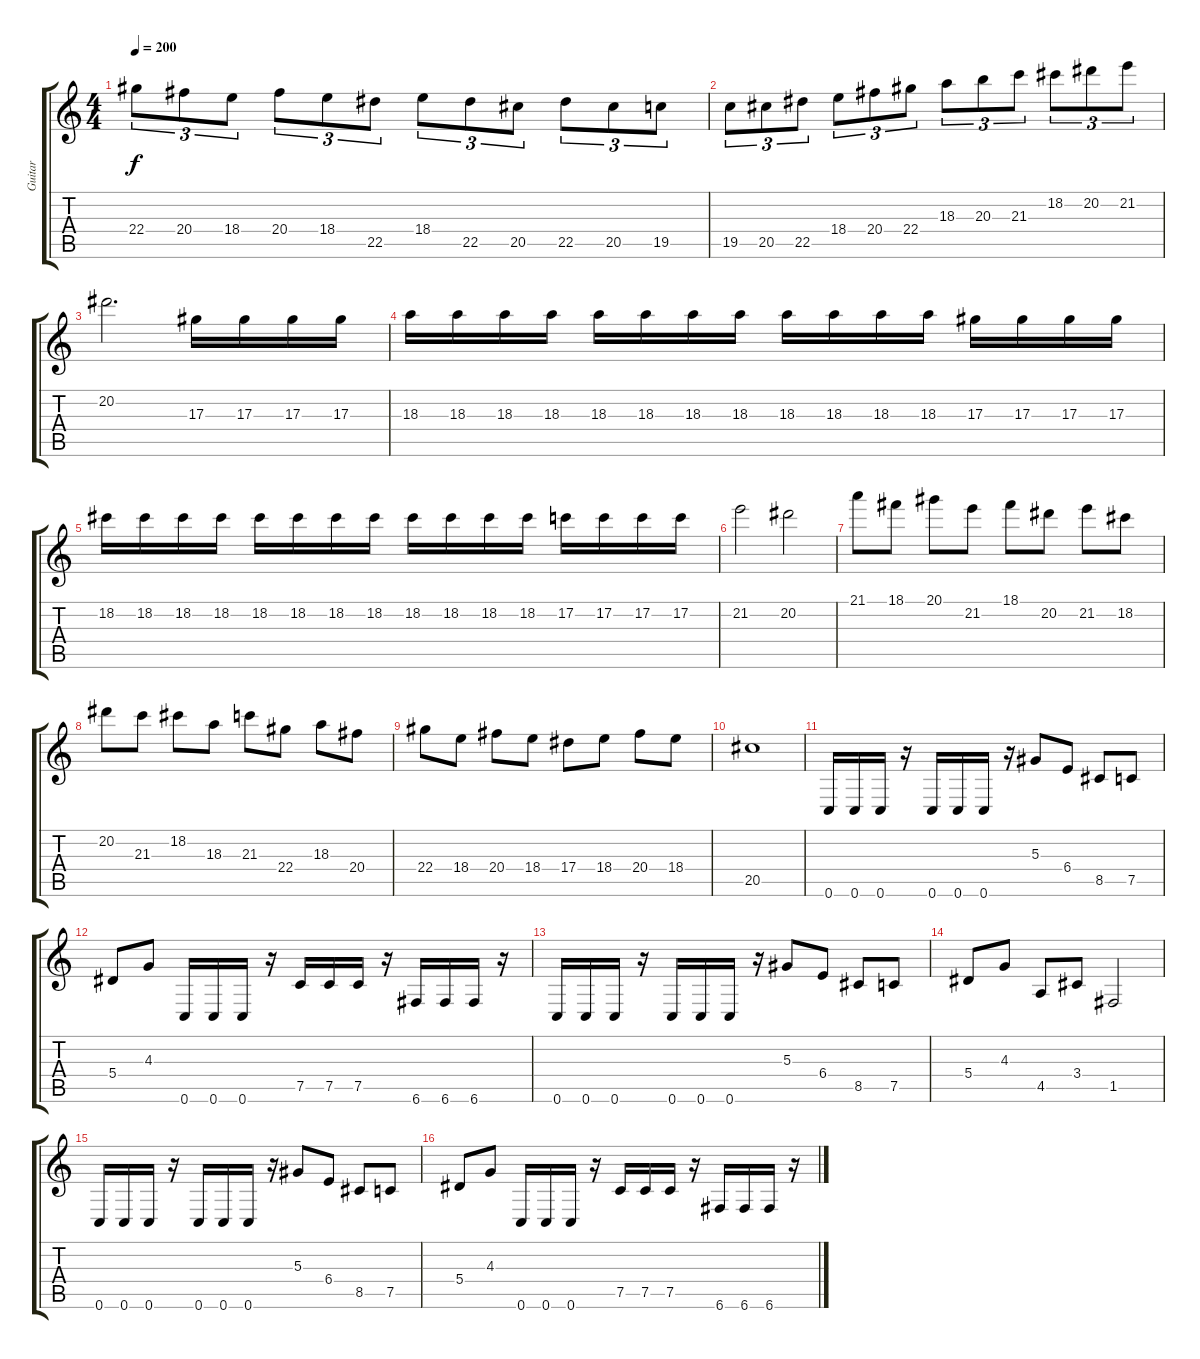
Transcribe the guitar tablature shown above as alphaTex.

\track ("Guitar" "Guitar") {instrument distortionguitar}
\staff {score tabs}
\tuning (C4 G3 Eb3 Bb2 F2 C2) {hide}
\ts (4 4)
\tempo 200
\clef g2
\ks c
22.4.8{tu (3 2) dy f} 20.4.8{tu (3 2)} 18.4.8{tu (3 2)} 20.4.8{tu (3 2)} 18.4.8{tu (3 2)} 22.5.8{tu (3 2)} 18.4.8{tu (3 2)} 22.5.8{tu (3 2)} 20.5.8{tu (3 2)} 22.5.8{tu (3 2)} 20.5.8{tu (3 2)} 19.5.8{tu (3 2)} |
19.5.8{tu (3 2)} 20.5.8{tu (3 2)} 22.5.8{tu (3 2)} 18.4.8{tu (3 2)} 20.4.8{tu (3 2)} 22.4.8{tu (3 2)} 18.3.8{tu (3 2)} 20.3.8{tu (3 2)} 21.3.8{tu (3 2)} 18.2.8{tu (3 2)} 20.2.8{tu (3 2)} 21.2.8{tu (3 2)} |
20.2.2{d} 17.3.16 17.3.16 17.3.16 17.3.16 |
18.3.16 18.3.16 18.3.16 18.3.16 18.3.16 18.3.16 18.3.16 18.3.16 18.3.16 18.3.16 18.3.16 18.3.16 17.3.16 17.3.16 17.3.16 17.3.16 |
18.2.16 18.2.16 18.2.16 18.2.16 18.2.16 18.2.16 18.2.16 18.2.16 18.2.16 18.2.16 18.2.16 18.2.16 17.2.16 17.2.16 17.2.16 17.2.16 |
21.2.2 20.2.2 |
21.1.8 18.1.8 20.1.8 21.2.8 18.1.8 20.2.8 21.2.8 18.2.8 |
20.2.8 21.3.8 18.2.8 18.3.8 21.3.8 22.4.8 18.3.8 20.4.8 |
22.4.8 18.4.8 20.4.8 18.4.8 17.4.8 18.4.8 20.4.8 18.4.8 |
20.5.1 |
0.6.16 0.6.16 0.6.16 r.16 0.6.16 0.6.16 0.6.16 r.16 5.3.8 6.4.8 8.5.8 7.5.8 |
5.4.8 4.3.8 0.6.16 0.6.16 0.6.16 r.16 7.5.16 7.5.16 7.5.16 r.16 6.6.16 6.6.16 6.6.16 r.16 |
0.6.16 0.6.16 0.6.16 r.16 0.6.16 0.6.16 0.6.16 r.16 5.3.8 6.4.8 8.5.8 7.5.8 |
5.4.8 4.3.8 4.5.8 3.4.8 1.5.2 |
0.6.16 0.6.16 0.6.16 r.16 0.6.16 0.6.16 0.6.16 r.16 5.3.8 6.4.8 8.5.8 7.5.8 |
5.4.8 4.3.8 0.6.16 0.6.16 0.6.16 r.16 7.5.16 7.5.16 7.5.16 r.16 6.6.16 6.6.16 6.6.16 r.16
